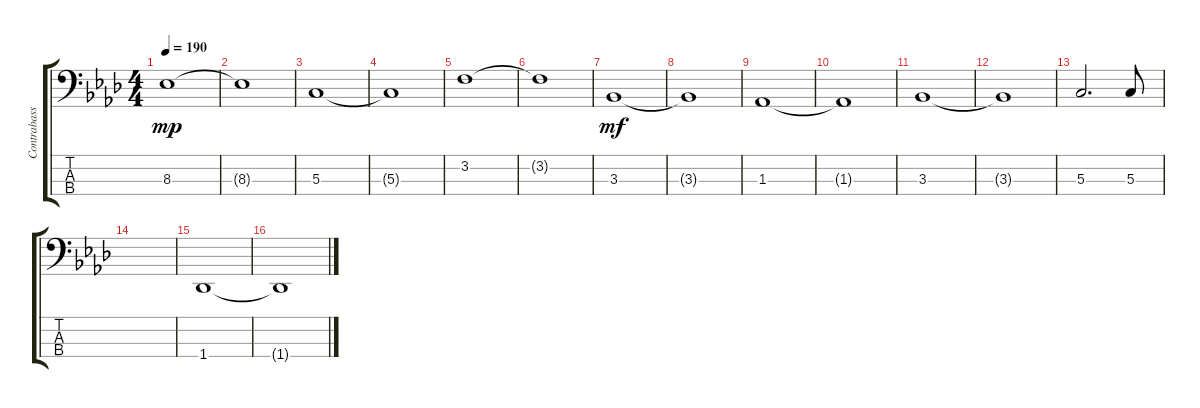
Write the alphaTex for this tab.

\track ("Contrabass " "Contrabass") {instrument cello}
\staff {score tabs}
\tuning (A3 D3 G2 C2) {hide}
\ts (4 4)
\tempo 190
\clef f4
\ks ab
8.3.1{dy mp} |
8.3{t}.1 |
5.3.1 |
5.3{t}.1 |
3.2.1 |
3.2{t}.1 |
3.3.1{dy mf} |
3.3{t}.1 |
1.3.1 |
1.3{t}.1 |
3.3.1 |
3.3{t}.1 |
5.3.2{d} 5.3.8 |
|
1.4.1 |
1.4{t}.1
